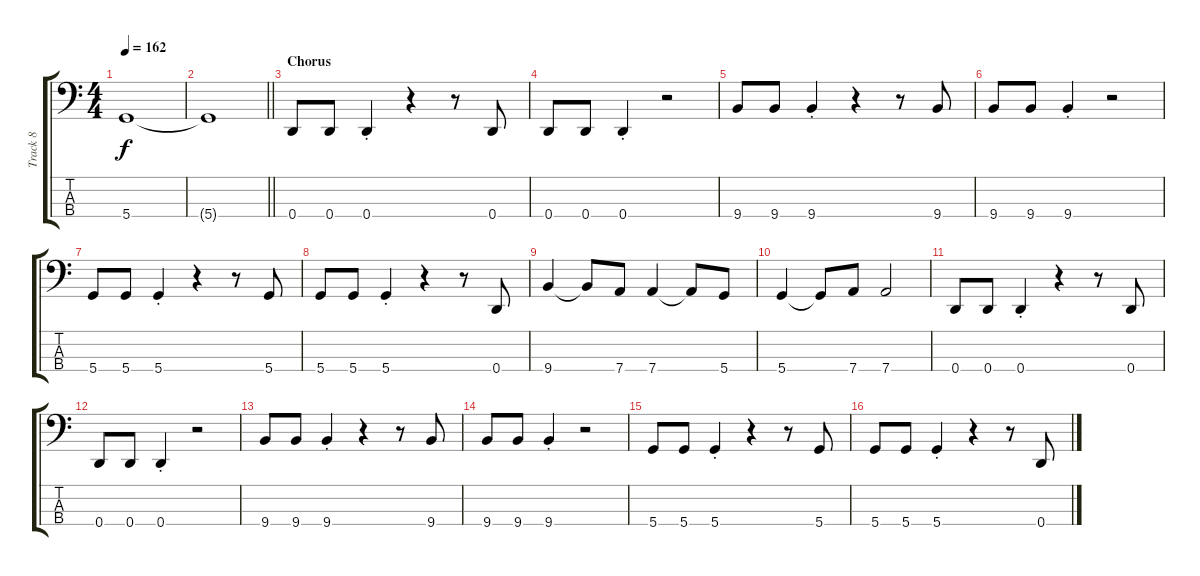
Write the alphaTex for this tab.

\track ("Track 8" "Track 8") {instrument electricbasspick}
\staff {score tabs}
\tuning (G2 D2 A1 D1) {hide}
\ts (4 4)
\tempo 162
\clef f4
\ks c
5.4{t}.1{dy f} |
\barLineRight lightlight
5.4{t}.1 |
\section ("" "Chorus")
0.4.8 0.4.8 0.4{st}.4 r.4 r.8 0.4.8 |
0.4.8 0.4.8 0.4{st}.4 r.2 |
9.4.8 9.4.8 9.4{st}.4 r.4 r.8 9.4.8 |
9.4.8 9.4.8 9.4{st}.4 r.2 |
5.4.8 5.4.8 5.4{st}.4 r.4 r.8 5.4.8 |
5.4.8 5.4.8 5.4{st}.4 r.4 r.8 0.4.8 |
9.4.4 9.4{t}.8 7.4.8 7.4.4 7.4{t}.8 5.4.8 |
5.4.4 5.4{t}.8 7.4.8 7.4.2 |
0.4.8 0.4.8 0.4{st}.4 r.4 r.8 0.4.8 |
0.4.8 0.4.8 0.4{st}.4 r.2 |
9.4.8 9.4.8 9.4{st}.4 r.4 r.8 9.4.8 |
9.4.8 9.4.8 9.4{st}.4 r.2 |
5.4.8 5.4.8 5.4{st}.4 r.4 r.8 5.4.8 |
5.4.8 5.4.8 5.4{st}.4 r.4 r.8 0.4.8
